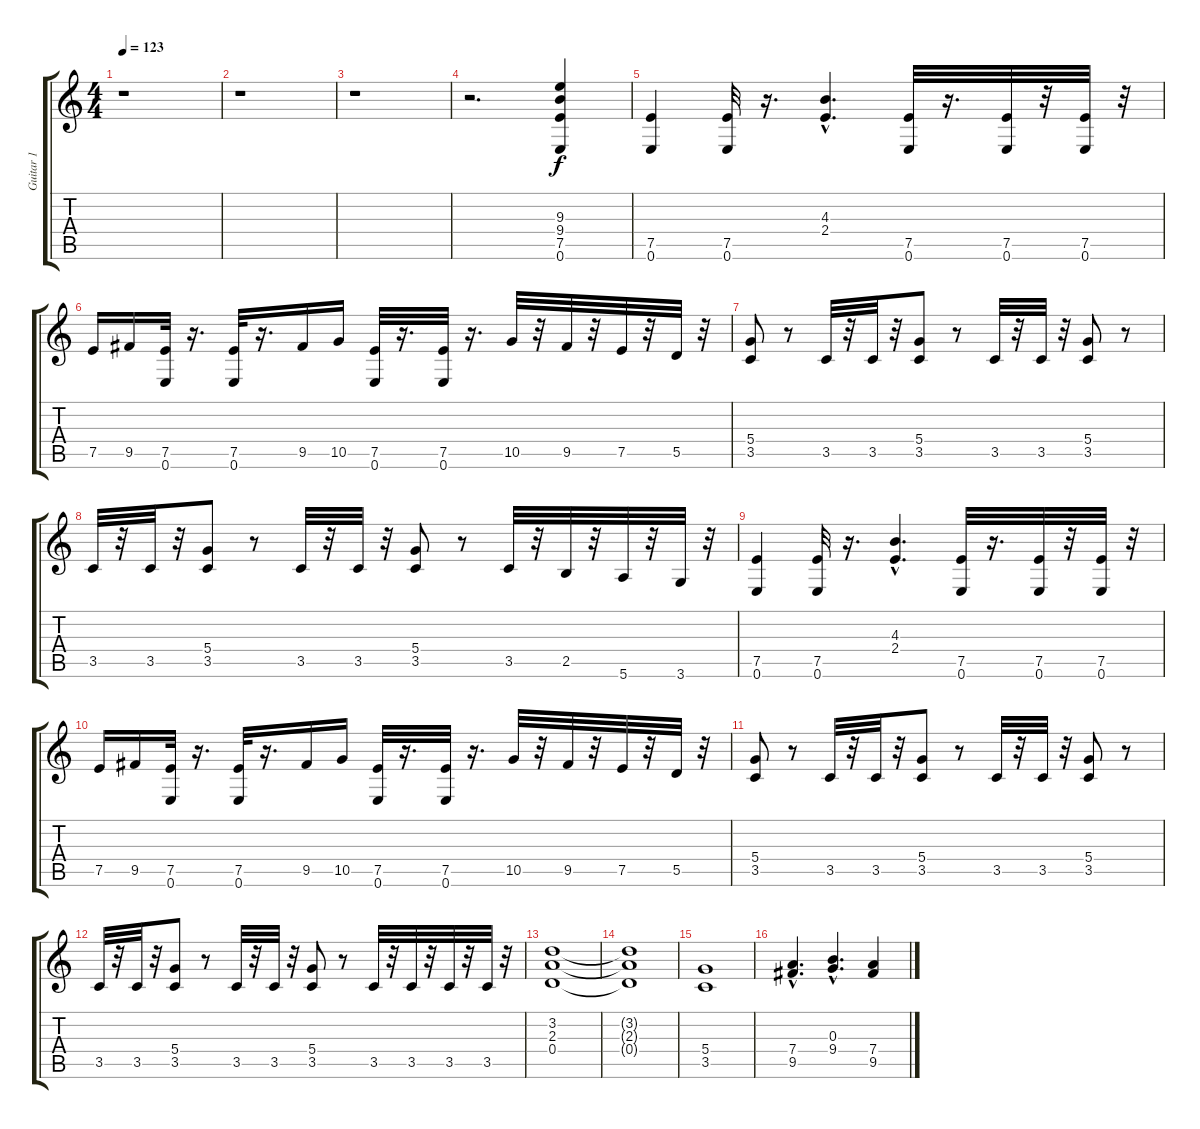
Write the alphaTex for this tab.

\track ("Guitar 1" "Guitar 1") {instrument overdrivenguitar}
\staff {score tabs}
\tuning (E4 B3 G3 D3 A2 E2) {hide}
\ts (4 4)
\tempo 123
\clef g2
\ks c
r.1{dy f} |
r.1 |
r.1 |
r.2{d} (9.3 9.4 7.5 0.6).4 |
(7.5 0.6).4 (7.5 0.6).32 r.16{d} (4.3{hac} 2.4{hac}).4{d} (7.5 0.6).32 r.16{d} (7.5 0.6).32 r.32 (7.5 0.6).32 r.32 |
7.5.16 9.5.16 (7.5 0.6).32 r.16{d} (7.5 0.6).32 r.16{d} 9.5.16 10.5.16 (7.5 0.6).32 r.16{d} (7.5 0.6).32 r.16{d} 10.5.32 r.32 9.5.32 r.32 7.5.32 r.32 5.5.32 r.32 |
(5.4 3.5).8 r.8 3.5.32 r.32 3.5.32 r.32 (5.4 3.5).8 r.8 3.5.32 r.32 3.5.32 r.32 (5.4 3.5).8 r.8 |
3.5.32 r.32 3.5.32 r.32 (5.4 3.5).8 r.8 3.5.32 r.32 3.5.32 r.32 (5.4 3.5).8 r.8 3.5.32 r.32 2.5.32 r.32 5.6.32 r.32 3.6.32 r.32 |
(7.5 0.6).4 (7.5 0.6).32 r.16{d} (4.3{hac} 2.4{hac}).4{d} (7.5 0.6).32 r.16{d} (7.5 0.6).32 r.32 (7.5 0.6).32 r.32 |
7.5.16 9.5.16 (7.5 0.6).32 r.16{d} (7.5 0.6).32 r.16{d} 9.5.16 10.5.16 (7.5 0.6).32 r.16{d} (7.5 0.6).32 r.16{d} 10.5.32 r.32 9.5.32 r.32 7.5.32 r.32 5.5.32 r.32 |
(5.4 3.5).8 r.8 3.5.32 r.32 3.5.32 r.32 (5.4 3.5).8 r.8 3.5.32 r.32 3.5.32 r.32 (5.4 3.5).8 r.8 |
3.5.32 r.32 3.5.32 r.32 (5.4 3.5).8 r.8 3.5.32 r.32 3.5.32 r.32 (5.4 3.5).8 r.8 3.5.32 r.32 3.5.32 r.32 3.5.32 r.32 3.5.32 r.32 |
(3.2 2.3 0.4).1 |
(3.2{t} 2.3{t} 0.4{t}).1 |
(5.4 3.5).1 |
(7.4{hac} 9.5{hac}).4{d} (0.3{hac} 9.4{hac}).4{d} (7.4 9.5).4
